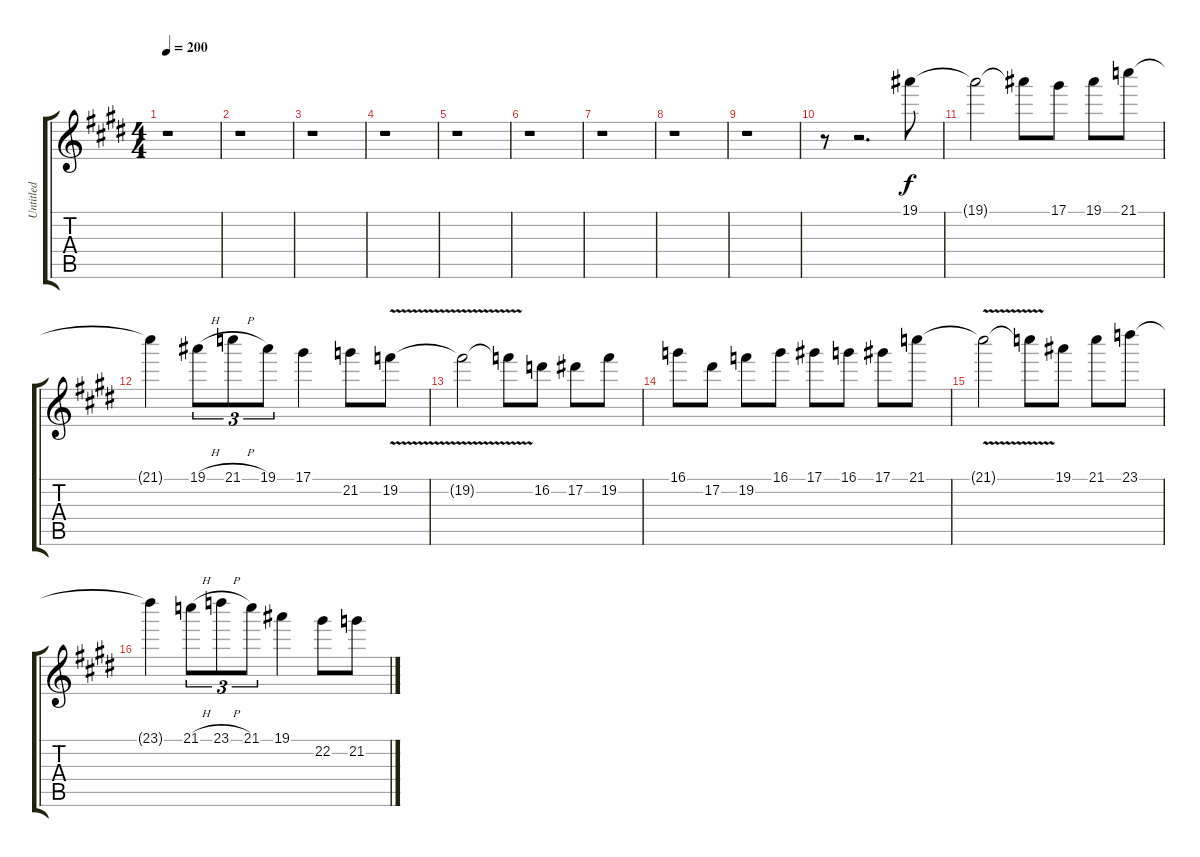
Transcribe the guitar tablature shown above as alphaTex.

\track ("Untitled" "Untitled") {instrument distortionguitar}
\staff {score tabs}
\tuning (Eb4 Bb3 Gb3 Db3 Ab2 Eb2) {hide}
\ts (4 4)
\tempo 200
\clef g2
\ks c#minor
r.1{dy f} |
r.1 |
\ks e
r.1 |
\ks c#minor
r.1 |
r.1 |
r.1 |
\ks e
r.1 |
\ks c#minor
r.1 |
r.1 |
r.8 r.2{d} 19.1.8 |
\ks e
19.1{t}.2 19.1{t}.8 17.1.8 19.1.8 21.1.8 |
\ks c#minor
21.1{t}.4 19.1{h}.8{tu (3 2)} 21.1{h}.8{tu (3 2)} 19.1.8{tu (3 2)} 17.1.4 21.2.8 19.2{v}.8 |
19.2{v t}.2 19.2{v t}.8 16.2.8 17.2.8 19.2.8 |
16.1.8 17.2.8 19.2.8 16.1.8 17.1.8 16.1.8 17.1.8 21.1.8 |
\ks e
21.1{v t}.2 21.1{v t}.8 19.1.8 21.1.8 23.1.8 |
\ks c#minor
23.1{t}.4 21.1{h}.8{tu (3 2)} 23.1{h}.8{tu (3 2)} 21.1.8{tu (3 2)} 19.1.4 22.2.8 21.2.8
